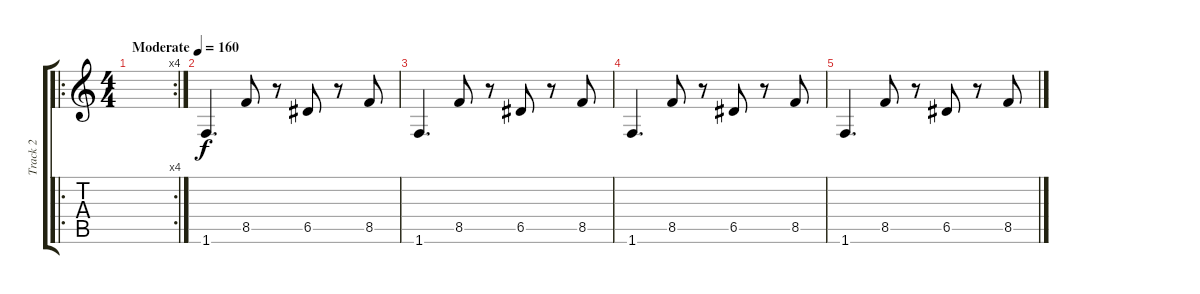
\track ("Track 2" "Track 2") {instrument electricbassfinger}
\staff {score tabs}
\tuning (E4 B3 G3 D3 A2 E2) {hide}
\ro
\rc 4
\ts (4 4)
\tempo (160 "Moderate")
\clef g2
\ks c
|
1.6.4{d} 8.5.8 r.8 6.5.8 r.8 8.5.8 |
1.6.4{d} 8.5.8 r.8 6.5.8 r.8 8.5.8 |
1.6.4{d} 8.5.8 r.8 6.5.8 r.8 8.5.8 |
1.6.4{d} 8.5.8 r.8 6.5.8 r.8 8.5.8
